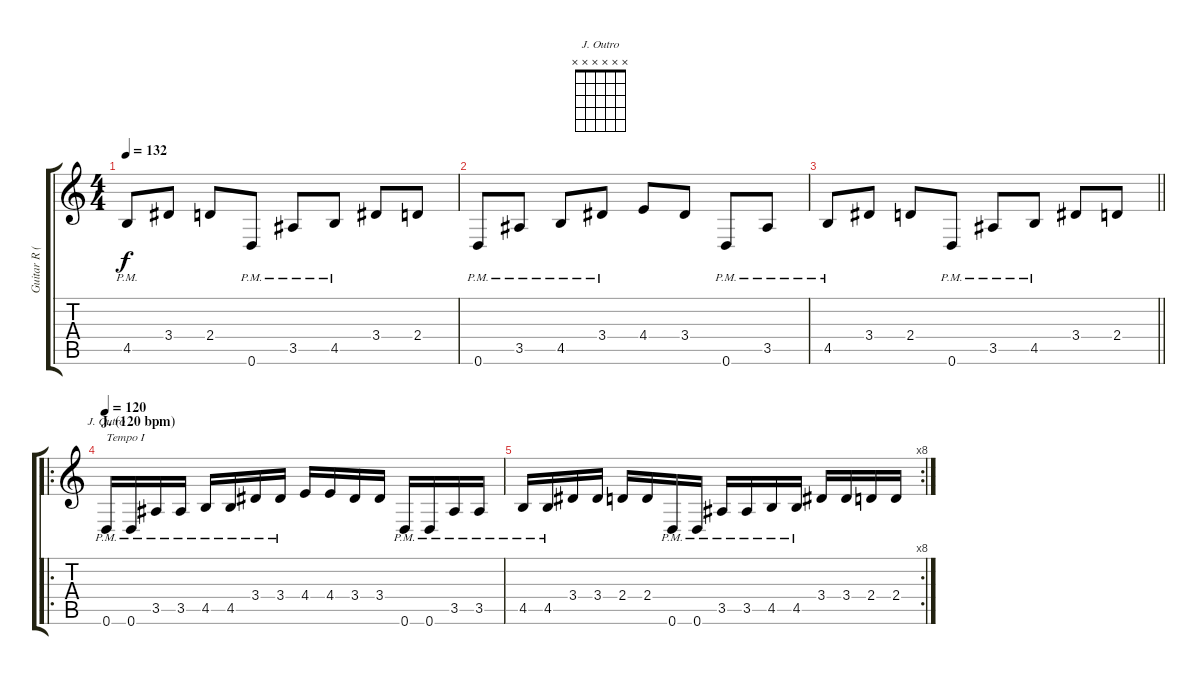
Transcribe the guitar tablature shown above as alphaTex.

\track ("Guitar R (Mameli)" "Guitar R (") {instrument distortionguitar}
\staff {score tabs}
\tuning (D4 A3 F3 C3 G2 D2) {hide}
\chord ("J. Outro" x x x x x x)
\ts (4 4)
\tempo 132
\clef g2
\ks c
4.5{pm}.8{dy f} 3.4.8 2.4.8 0.6{pm}.8 3.5{pm}.8 4.5{pm}.8 3.4.8 2.4.8 |
0.6{pm}.8 3.5{pm}.8 4.5{pm}.8 3.4{pm}.8 4.4.8 3.4.8 0.6{pm}.8 3.5{pm}.8 |
\barLineRight lightlight
4.5{pm}.8 3.4.8 2.4.8 0.6{pm}.8 3.5{pm}.8 4.5{pm}.8 3.4.8 2.4.8 |
\ro
\section ("" "J. (120 bpm)")
\tempo 120
0.6{pm}.16{ch "J. Outro" txt "Tempo I"} 0.6{pm}.16 3.5{pm}.16 3.5{pm}.16 4.5{pm}.16 4.5{pm}.16 3.4{pm}.16 3.4{pm}.16 4.4.16 4.4.16 3.4.16 3.4.16 0.6{pm}.16 0.6{pm}.16 3.5{pm}.16 3.5{pm}.16 |
\rc 8
4.5{pm}.16 4.5{pm}.16 3.4.16 3.4.16 2.4.16 2.4.16 0.6{pm}.16 0.6{pm}.16 3.5{pm}.16 3.5{pm}.16 4.5{pm}.16 4.5{pm}.16 3.4.16 3.4.16 2.4.16 2.4.16
